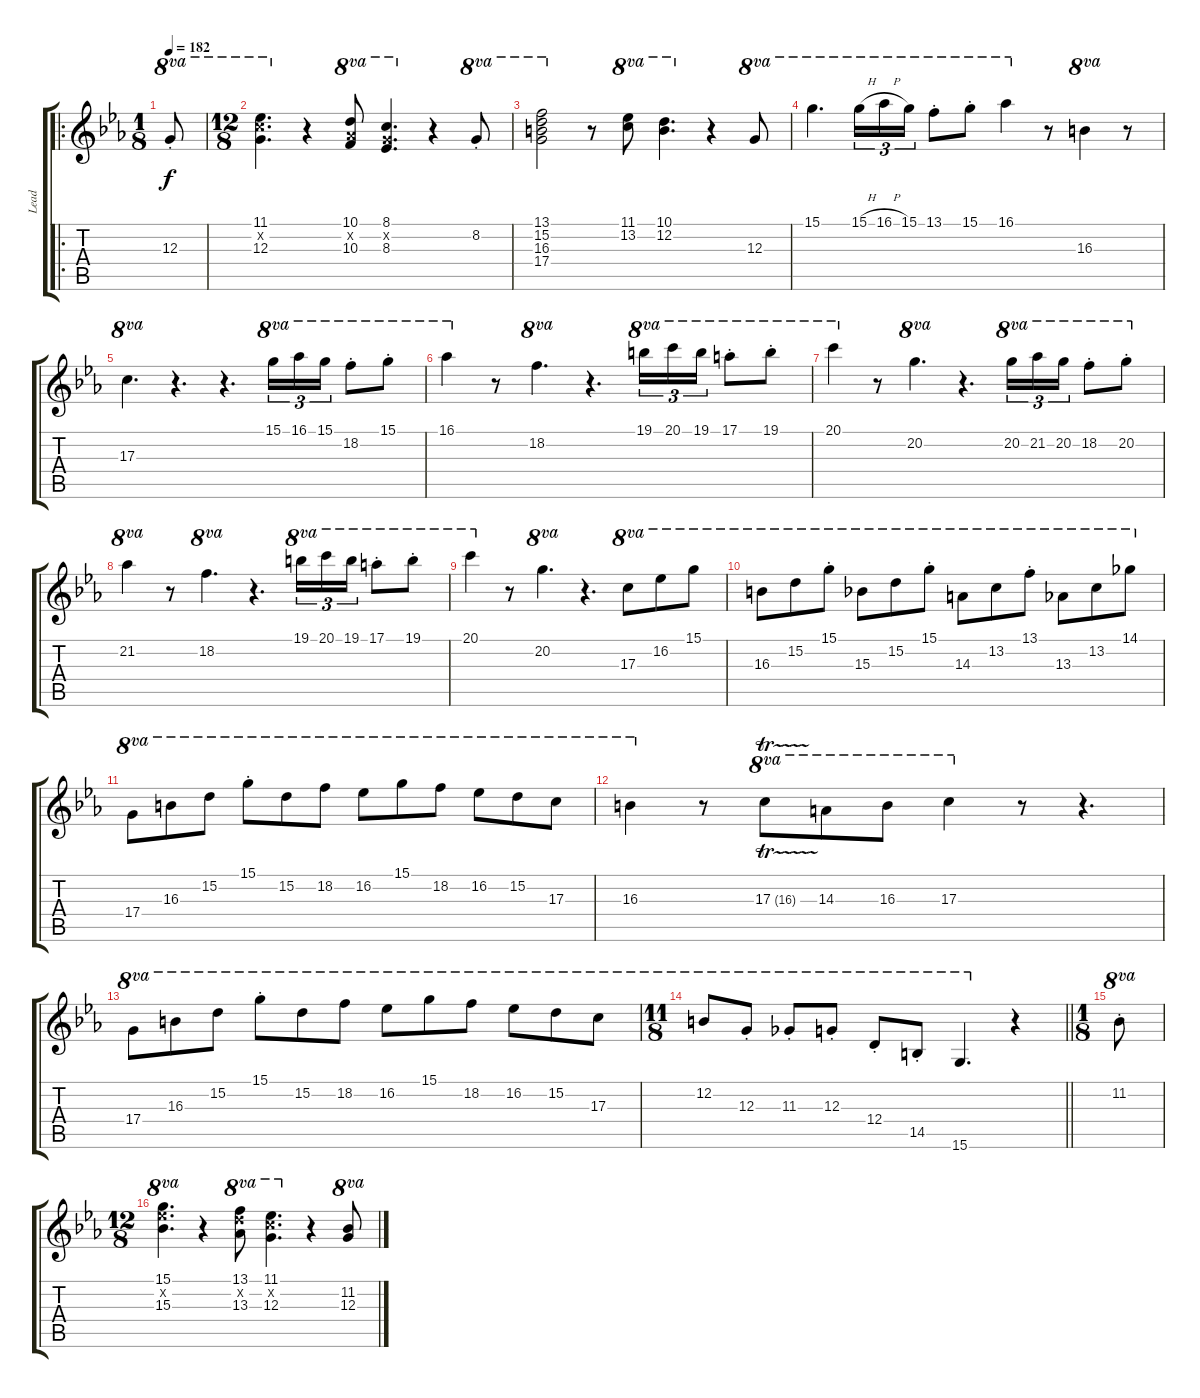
\track ("Lead" "Lead") {instrument distortionguitar}
\staff {score tabs}
\tuning (E4 B3 G3 D3 A2 E2) {hide}
\ro
\ts (1 8)
\tempo 182
\clef g2
\ks eb
12.3{st}.8{ot 8va dy f instrument distortionguitar} |
\ts (12 8)
(11.1 13.2{x} 12.3).4{d ot 8va} r.4 (10.1 9.2{x} 10.3).8{ot 8va} (8.1 8.2{x} 8.3).4{d ot 8va} r.4 8.2{st}.8{ot 8va} |
(13.1 15.2 16.3 17.4).2{ot 8va} r.8 (11.1 13.2).8{ot 8va} (10.1 12.2).4{d ot 8va} r.4 12.3.8{ot 8va} |
15.1.4{d ot 8va} 15.1{h}.16{tu (3 2) ot 8va} 16.1{h}.16{tu (3 2) ot 8va} 15.1.16{tu (3 2) ot 8va} 13.1{st}.8{ot 8va} 15.1{st}.8{ot 8va} 16.1.4{ot 8va} r.8 16.3.4{ot 8va} r.8 |
17.3.4{d ot 8va} r.4{d} r.4{d} 15.1.16{tu (3 2) ot 8va} 16.1.16{tu (3 2) ot 8va} 15.1.16{tu (3 2) ot 8va} 18.2{st}.8{ot 8va} 15.1{st}.8{ot 8va} |
16.1.4{ot 8va} r.8 18.2.4{d ot 8va} r.4{d} 19.1.16{tu (3 2) ot 8va} 20.1.16{tu (3 2) ot 8va} 19.1.16{tu (3 2) ot 8va} 17.1{st}.8{ot 8va} 19.1{st}.8{ot 8va} |
20.1.4{ot 8va} r.8 20.2.4{d ot 8va} r.4{d} 20.2.16{tu (3 2) ot 8va} 21.2.16{tu (3 2) ot 8va} 20.2.16{tu (3 2) ot 8va} 18.2{st}.8{ot 8va} 20.2{st}.8{ot 8va} |
21.2.4{ot 8va} r.8 18.2.4{d ot 8va} r.4{d} 19.1.16{tu (3 2) ot 8va} 20.1.16{tu (3 2) ot 8va} 19.1.16{tu (3 2) ot 8va} 17.1{st}.8{ot 8va} 19.1{st}.8{ot 8va} |
20.1.4{ot 8va} r.8 20.2.4{d ot 8va} r.4{d} 17.3.8{ot 8va} 16.2.8{ot 8va} 15.1.8{ot 8va} |
16.3.8{ot 8va} 15.2.8{ot 8va} 15.1{st}.8{ot 8va} 15.3.8{ot 8va} 15.2.8{ot 8va} 15.1{st}.8{ot 8va} 14.3.8{ot 8va} 13.2.8{ot 8va} 13.1{st}.8{ot 8va} 13.3.8{ot 8va} 13.2.8{ot 8va} 14.1.8{ot 8va} |
17.4.8{ot 8va} 16.3.8{ot 8va} 15.2.8{ot 8va} 15.1{st}.8{ot 8va} 15.2.8{ot 8va} 18.2.8{ot 8va} 16.2.8{ot 8va} 15.1.8{ot 8va} 18.2.8{ot 8va} 16.2.8{ot 8va} 15.2.8{ot 8va} 17.3.8{ot 8va} |
16.3.4{ot 8va} r.8 17.3{tr (16 32)}.8{ot 8va} 14.3.8{ot 8va} 16.3.8{ot 8va} 17.3.4{ot 8va} r.8 r.4{d} |
17.4.8{ot 8va} 16.3.8{ot 8va} 15.2.8{ot 8va} 15.1{st}.8{ot 8va} 15.2.8{ot 8va} 18.2.8{ot 8va} 16.2.8{ot 8va} 15.1.8{ot 8va} 18.2.8{ot 8va} 16.2.8{ot 8va} 15.2.8{ot 8va} 17.3.8{ot 8va} |
\ts (11 8)
\barLineRight lightlight
12.2.8{ot 8va} 12.3{st}.8{ot 8va} 11.3{st}.8{ot 8va} 12.3{st}.8{ot 8va} 12.4{st}.8{ot 8va} 14.5{st}.8{ot 8va} 15.6.4{d ot 8va} r.4 |
\ts (1 8)
11.2{st}.8{ot 8va} |
\ts (12 8)
(15.1 16.2{x} 15.3).4{d ot 8va} r.4 (13.1 15.2{x} 13.3).8{ot 8va} (11.1 13.2{x} 12.3).4{d ot 8va} r.4 (11.2 12.3).8{ot 8va}
